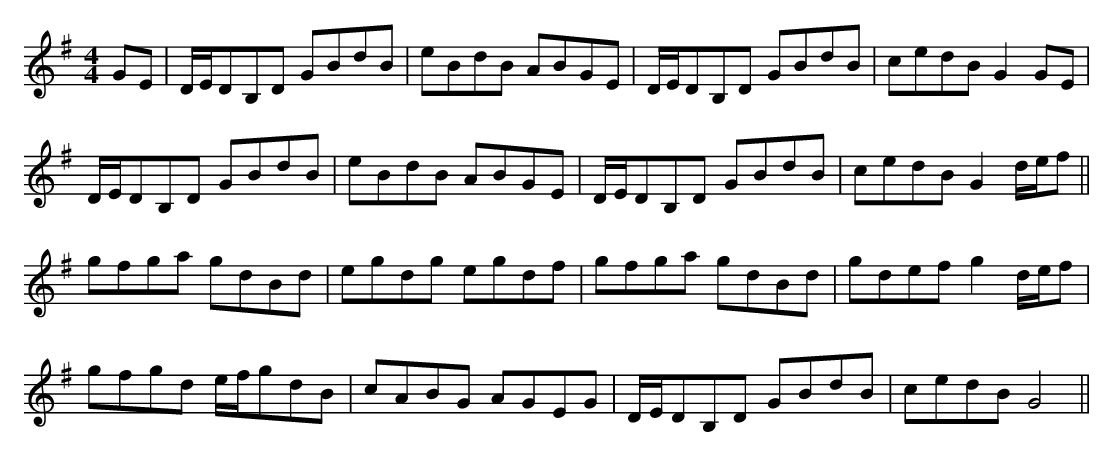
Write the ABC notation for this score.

X:1
M:4/4
K:G
GE|D/E/DB,D GBdB|eBdB ABGE|D/E/DB,D GBdB|cedB G2GE|
D/E/DB,D GBdB|eBdB ABGE|D/E/DB,D GBdB|cedB G2d/e/f||
gfga gdBd|egdg egdf|gfga gdBd|gdef g2d/e/f|
gfgd e/f/gdB|cABG AGEG|D/E/DB,D GBdB|cedB G4||
